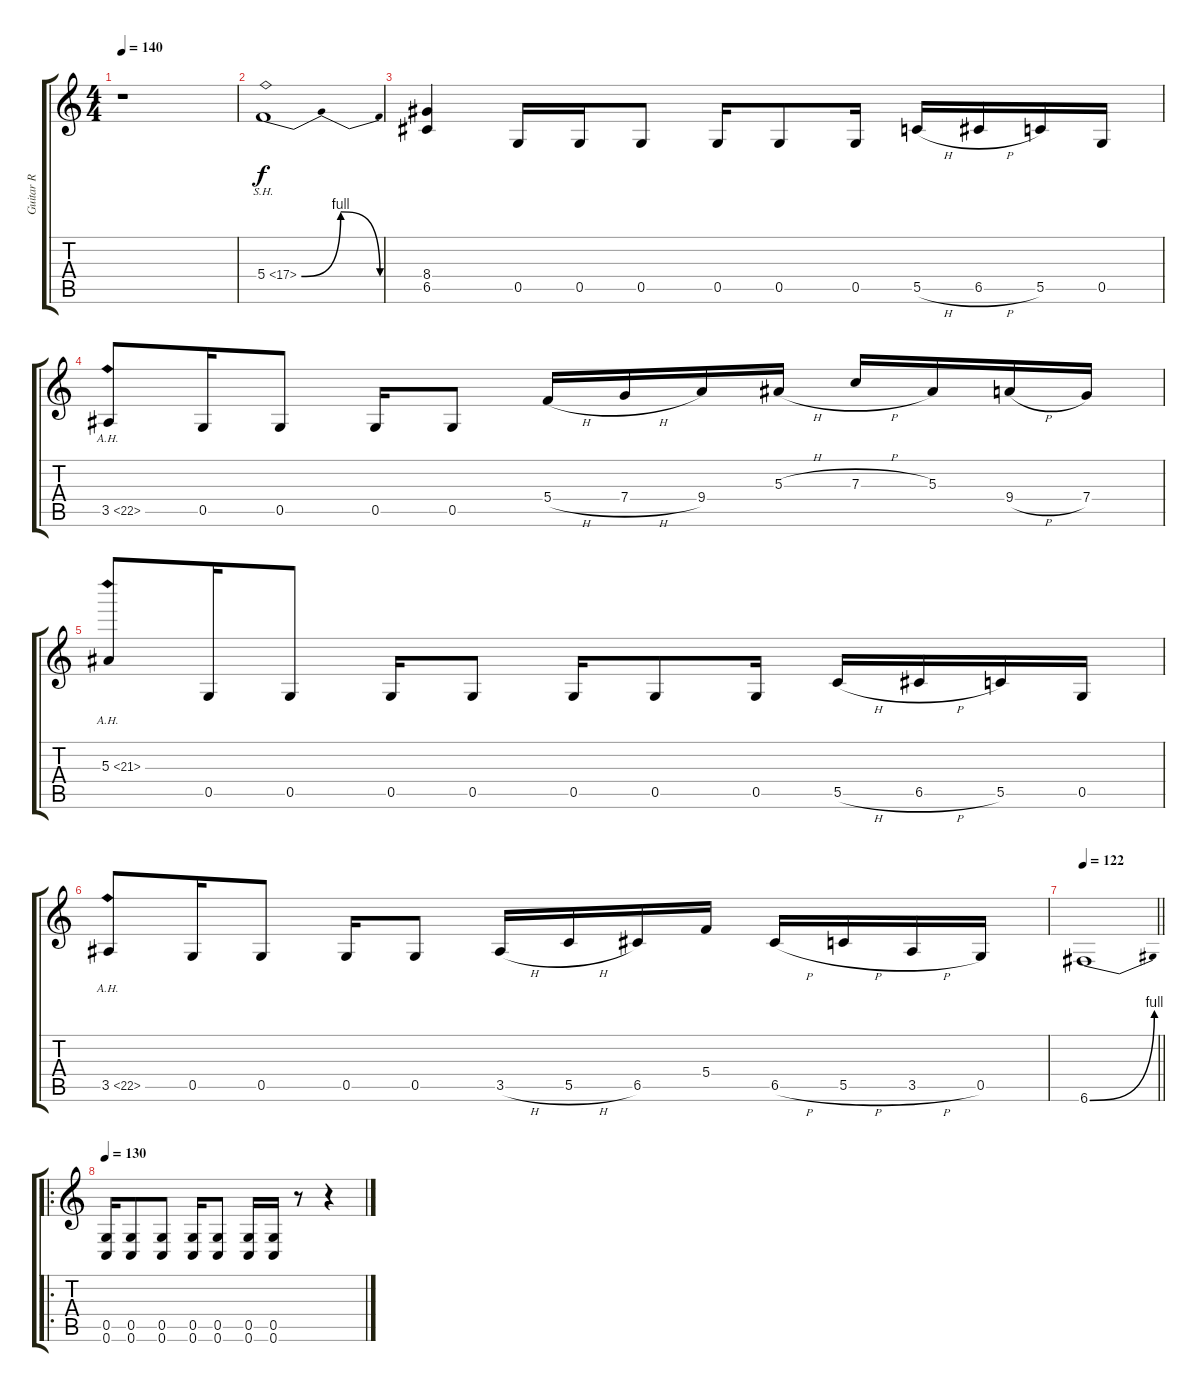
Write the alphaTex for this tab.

\track ("Guitar R" "Guitar R") {instrument distortionguitar}
\staff {score tabs}
\tuning (D4 A3 F3 C3 G2 C2) {hide}
\ts (4 4)
\tempo 140
\clef g2
\ks c
r.1{dy f} |
5.4{be (bendrelease 0 0 30 4 30 4 60 0) sh 12}.1{volume 9 balance 8 instrument overdrivenguitar} |
(8.4 6.5).4{volume 13 balance 16 instrument distortionguitar} 0.5.16 0.5.16 0.5.8 0.5.16 0.5.8 0.5.16 5.5{h}.16 6.5{h}.16 5.5.16 0.5.16 |
3.5{ah 19}.8 0.5.16 0.5.8 0.5.16 0.5.8 5.4{h}.16 7.4{h}.16 9.4.16 5.3{h}.16 7.3{h}.16 5.3.16 9.4{h}.16 7.4.16 |
5.3{ah 16}.8 0.5.16 0.5.8 0.5.16 0.5.8 0.5.16 0.5.8 0.5.16 5.5{h}.16 6.5{h}.16 5.5.16 0.5.16 |
3.5{ah 19}.8 0.5.16 0.5.8 0.5.16 0.5.8 3.5{h}.16 5.5{h}.16 6.5.16 5.4.16 6.5{h}.16 5.5{h}.16 3.5{h}.16 0.5.16 |
\tempo 122
\barLineRight lightlight
6.6{be (bend 0 0 60 4)}.1 |
\ro
\section ("" "")
\tempo 130
(0.5 0.6).16 (0.5 0.6).8 (0.5 0.6).8 (0.5 0.6).16 (0.5 0.6).8 (0.5 0.6).16 (0.5 0.6).16 r.8 r.4
